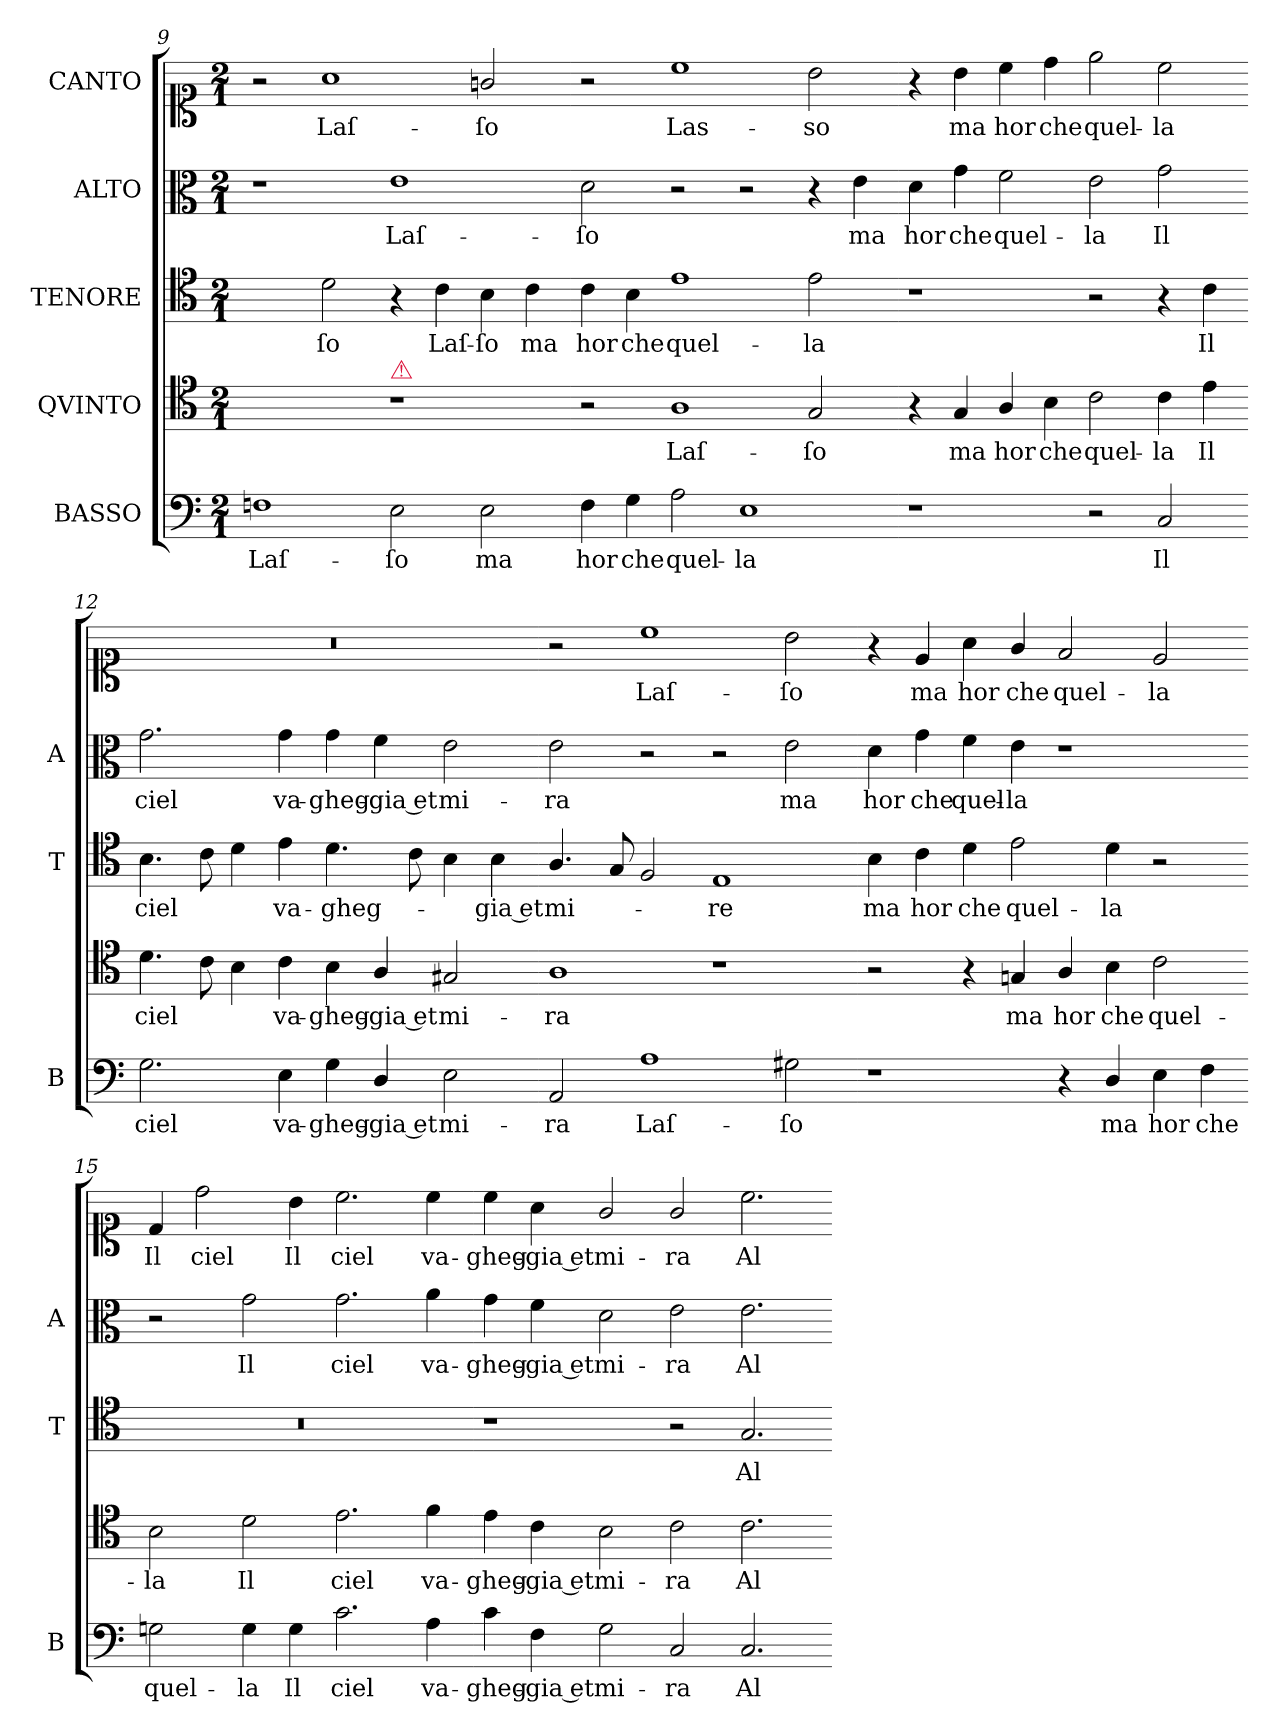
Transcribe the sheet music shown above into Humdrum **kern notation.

**kern	**text	**kern	**text	**kern	**text	**kern	**text	**kern	**text
*part5	*part5	*part4	*part4	*part3	*part3	*part2	*part2	*part1	*part1
*staff5	*staff5	*staff4	*staff4	*staff3	*staff3	*staff2	*staff2	*staff1	*staff1
*I"BASSO	*	*I"QVINTO	*	*I"TENORE	*	*I"ALTO	*	*I"CANTO	*
*I'B	*	*	*	*I'T	*	*I'A	*	*	*
*clefF4	*	*clefC4	*	*clefC4	*	*clefC3	*	*clefC1	*
*k[]	*	*k[]	*	*k[]	*	*k[]	*	*k[]	*
*a:	*	*a:	*	*a:	*	*a:	*	*a:	*
*M2/1	*	*M2/1	*	*M2/1	*	*M2/1	*	*M2/1	*
=9	=9	=9	=9	=9	=9	=9	=9	=9	=9
1Fn	Laſ-	1ryy	.	2ryy	.	1r	.	2r	.
.	.	.	.	2d\	-ſo	.	.	1a	Laſ-
!	!	!LO:TX:a:color=crimson:t=⚠	!	!	!	!	!	!	!
2E\	-ſo	1r	.	4r	.	1e	Laſ-	.	.
.	.	.	.	4c\	Laſ-	.	.	.	.
2E\	ma	.	.	4B\	-ſo	.	.	2gn/	-ſo
.	.	.	.	4c\	ma	.	.	.	.
=10-	=10-	=10-	=10-	=10-	=10-	=10-	=10-	=10-	=10-
4F\	hor	2r	.	4c\	hor	2d\	-ſo	2r	.
4G\	che	.	.	4B\	che	.	.	.	.
!	!	!	!	!	!	!	!	!	!LO:LY:i
2A\	quel-	1A	Laſ-	1e	quel-	2r	.	1cc	Las-
1E	-la	.	.	.	.	2r	.	.	.
!	!	!	!	!	!	!	!	!	!LO:LY:i
.	.	2G/	-ſo	2e\	-la	4r	.	2b\	-so
.	.	.	.	.	.	4e\	ma	.	.
=11-	=11-	=11-	=11-	=11-	=11-	=11-	=11-	=11-	=11-
1r	.	4r	.	1r	.	4d\	hor	4r	.
.	.	4G/	ma	.	.	4g\	che	4b\	ma
.	.	4A/	hor	.	.	2f\	quel-	4cc\	hor
.	.	4B\	che	.	.	.	.	4dd\	che
2r	.	2c\	quel-	2r	.	2e\	-la	2ee\	quel-
2C/	Il	4c\	-la	4r	.	2g\	Il	2cc\	-la
.	.	4e\	Il	4c\	Il	.	.	.	.
=12-	=12-	=12-	=12-	=12-	=12-	=12-	=12-	=12-	=12-
2.G\	ciel	4.d\	ciel	4.B\	ciel	2.g\	ciel	0r	.
.	.	8c\	.	8c\	.	.	.	.	.
.	.	4B\	.	4d\	.	.	.	.	.
4E\	va-	4c\	va-	4e\	va-	4g\	va-	.	.
4G\	-gheg-	4B\	-gheg-	4.d\	-gheg-	4g\	-gheg-	.	.
4D/	-gia et	4A/	-gia et	.	.	4f\	-gia et	.	.
.	.	.	.	8c\	.	.	.	.	.
2E\	mi-	2G#X/	mi-	4B\	.	2e\	mi-	.	.
.	.	.	.	4B\	-gia et	.	.	.	.
=13-	=13-	=13-	=13-	=13-	=13-	=13-	=13-	=13-	=13-
2AA/	-ra	1A	-ra	4.A/	mi-	2e\	-ra	2r	.
.	.	.	.	8G/	.	.	.	.	.
1A	Laſ-	.	.	2F/	.	2r	.	1cc	Laſ-
.	.	1r	.	1E	-re	2r	.	.	.
2G#X\	-ſo	.	.	.	.	2e\	ma	2b\	-ſo
=14-	=14-	=14-	=14-	=14-	=14-	=14-	=14-	=14-	=14-
1r	.	2r	.	4B\	ma	4d\	hor	4r	.
.	.	.	.	4c\	hor	4g\	che	4e/	ma
.	.	4r	.	4d\	che	4f\	quel-	4a\	hor
.	.	4Gn/	ma	2e\	quel-	4e\	-la	4g/	che
4r	.	4A/	hor	.	.	1r	.	2f/	quel-
4D/	ma	4B\	che	4d\	-la	.	.	.	.
4E\	hor	2c\	quel-	2r	.	.	.	2e/	-la
4F\	che	.	.	.	.	.	.	.	.
=15-	=15-	=15-	=15-	=15-	=15-	=15-	=15-	=15-	=15-
2Gn\	quel-	2B\	-la	0r	.	2r	.	4d/	Il
.	.	.	.	.	.	.	.	2dd\	ciel
4G\	-la	2d\	Il	.	.	2g\	Il	.	.
4G\	Il	.	.	.	.	.	.	4b\	Il
2.c\	ciel	2.e\	ciel	.	.	2.g\	ciel	2.cc\	ciel
4A\	va-	4f\	va-	.	.	4a\	va-	4cc\	va-
=16-	=16-	=16-	=16-	=16-	=16-	=16-	=16-	=16-	=16-
4c\	-gheg-	4e\	-gheg-	1r	.	4g\	-gheg-	4cc\	-gheg-
4F\	-gia et	4c\	-gia et	.	.	4f\	-gia et	4a\	-gia et
2G\	mi-	2B\	mi-	.	.	2d\	mi-	2g/	mi-
2C/	-ra	2c\	-ra	2r	.	2e\	-ra	2g/	-ra
2.C/	Al-	2.c\	Al-	2.G/	Al-	2.e\	Al-	2.cc\	Al-
=-	=-	=-	=-	=-	=-	=-	=-	=-	=-
*-	*-	*-	*-	*-	*-	*-	*-	*-	*-
